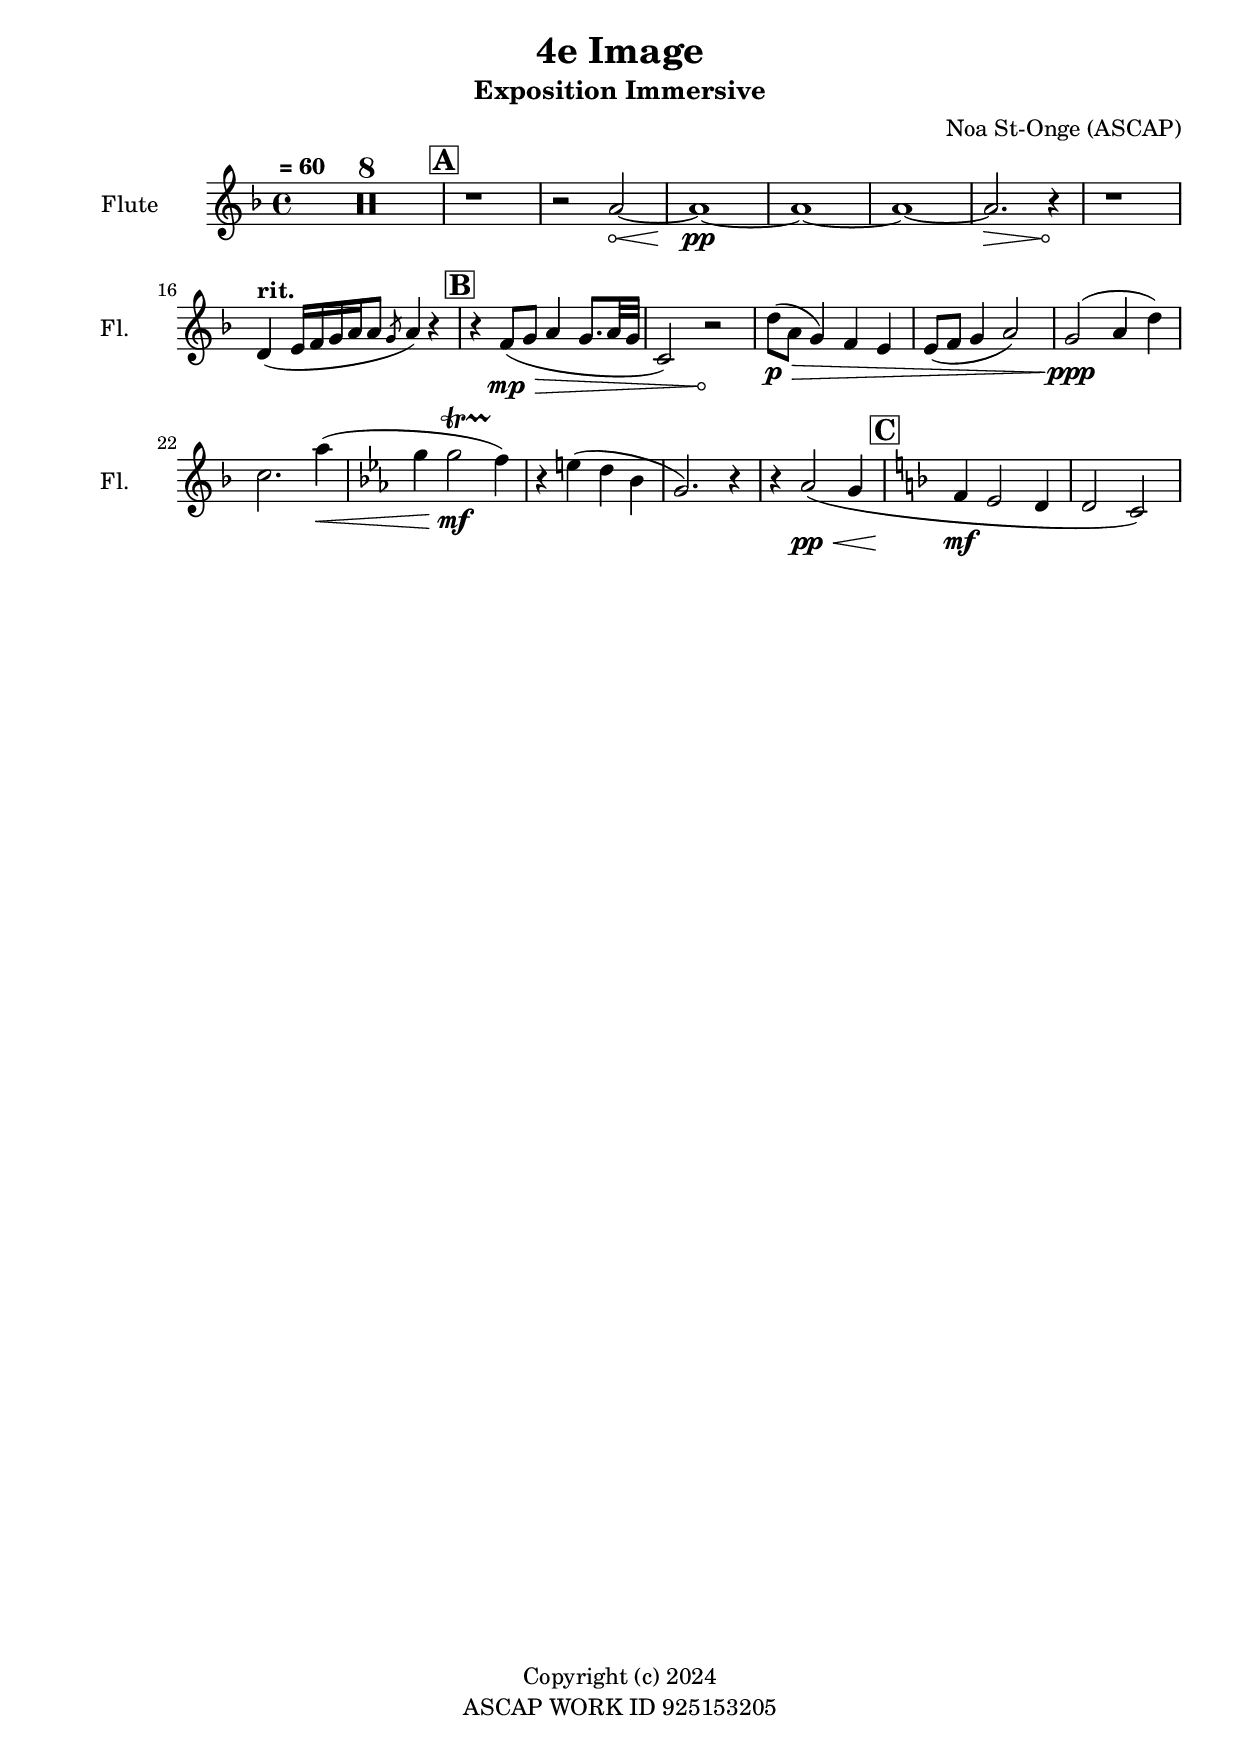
flute = \relative c'' {
  \time 4/4
  \tempo " = 60"
  \key f \major

  \set Score.rehearsalMarkFormatter = #format-mark-box-alphabet

  % Music follows here.
  \override Hairpin.circled-tip = ##t
  \compressMMRests { R1*8 } \mark \default r1 r2
  a2\< ~ a1\!\pp ~ a1 ~ a1 ~ a2.\> r4\! r1

  \tempo \markup { "rit. " } d,4 (e16 [f16 g16 a16 a8] \slashedGrace g8 a4*1/2) r4

  \mark \default %B
  r4 f8(\mp\> g8 a4 g8. a32 g32 c,2) r2\!

  \override Hairpin.circled-tip = ##f
  d'8(\p\> a8 g4) f4 e4
  e8( f8 g4 a2)
  g2(\!\ppp a4 d4)
  c2. a'4(\<

  \key ees \major

  g4 g2\mf\startTrillSpan f4\stopTrillSpan) r4

  e4( d4 bes4 g2.) r4 r4

  aes2(\pp\< g4 \mark \default %%%%% C %%%%%
  \key f \major
  f4\!\mf e2 d4 d2 c2)
}

flutePart = \new Staff \with {
  instrumentName = "Flute"
  shortInstrumentName = "Fl."
  midiInstrument = "flute"
} \flute

\book {
  \bookOutputName "Flute"
  \header {
  title = "4e Image"
  subtitle = "Exposition Immersive"
  composer = "Noa St-Onge (ASCAP)"
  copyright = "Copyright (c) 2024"
  % Remove default LilyPond tagline
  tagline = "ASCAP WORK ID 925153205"
}
  \score {
    <<
      \flutePart
    >>
    \layout {
      indent = 25
      short-indent = 20
    }

    \midi {
      \tempo 4=60
    }
  }
}